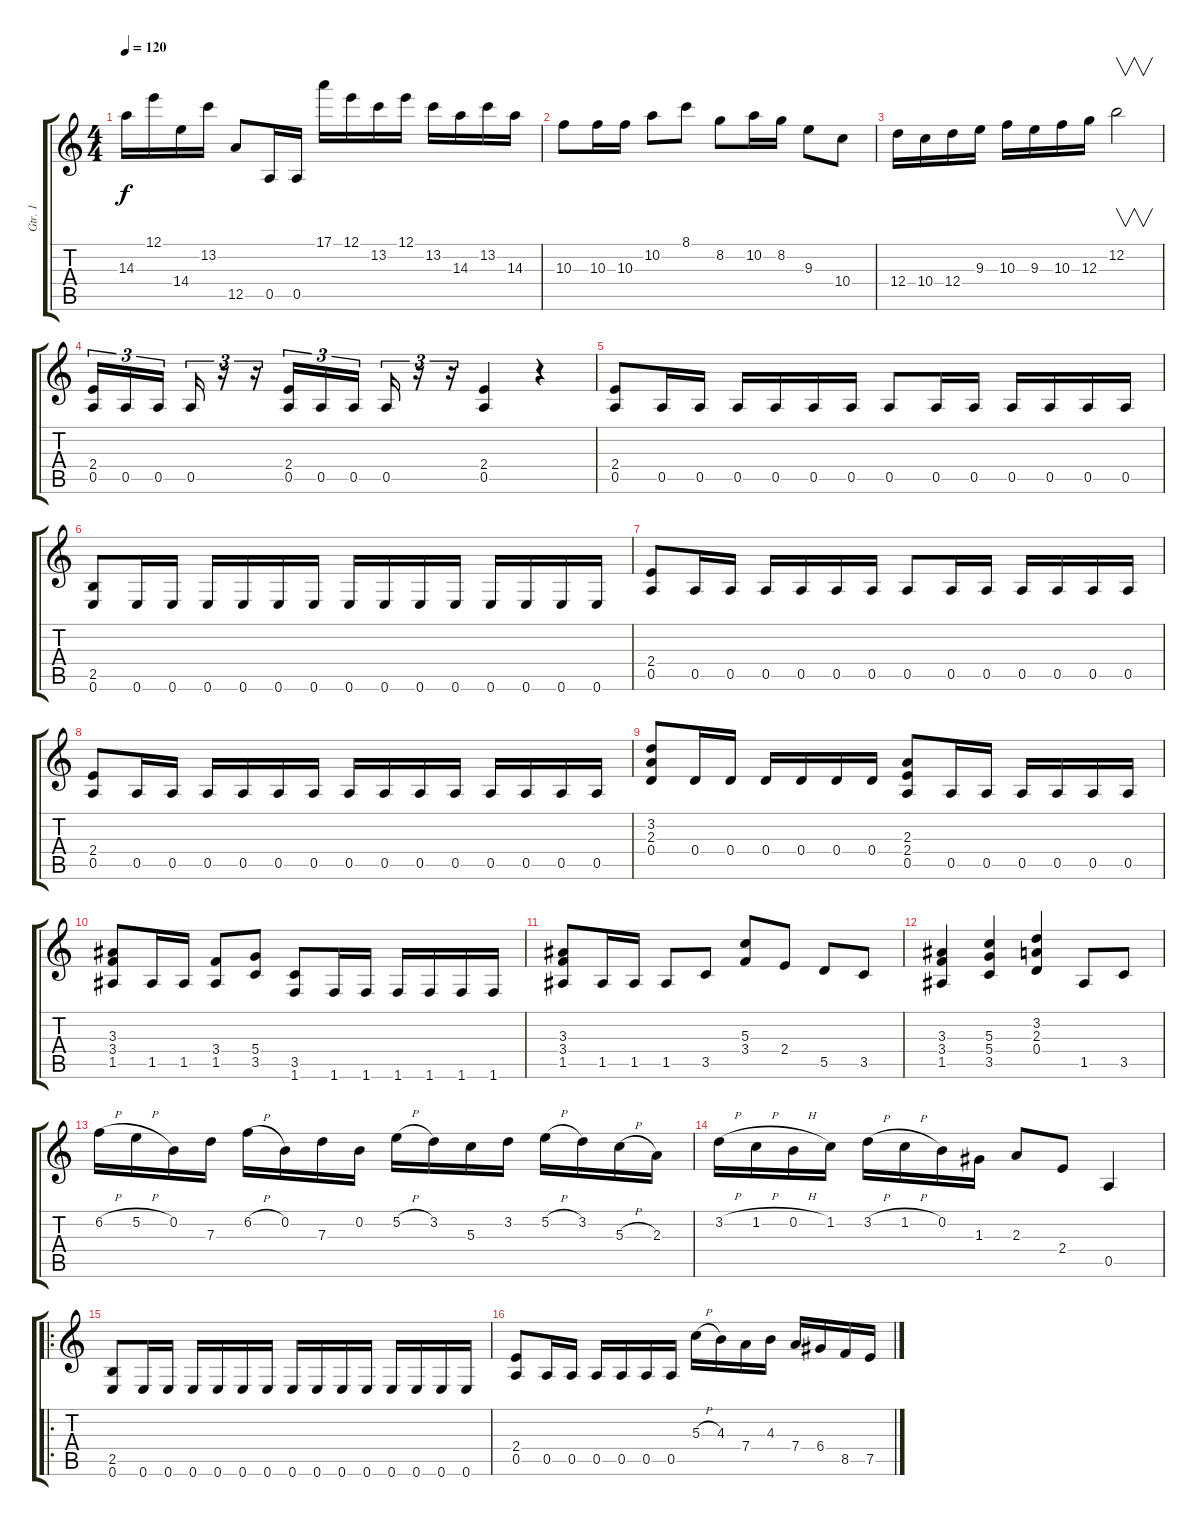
\track ("Gtr. 1" "Gtr. 1") {instrument overdrivenguitar}
\staff {score tabs}
\tuning (E4 B3 G3 D3 A2 E2) {hide}
\ts (4 4)
\tempo 120
\clef g2
\ks c
14.3.16{dy f} 12.1.16 14.4.16 13.2.16 12.5.8 0.5.16 0.5.16 17.1.16 12.1.16 13.2.16 12.1.16 13.2.16 14.3.16 13.2.16 14.3.16 |
10.3.8 10.3.16 10.3.16 10.2.8 8.1.8 8.2.8 10.2.16 8.2.16 9.3.8 10.4.8 |
12.4.16 10.4.16 12.4.16 9.3.16 10.3.16 9.3.16 10.3.16 12.3.16 12.2.2{v} |
(2.4 0.5).16{tu (3 2)} 0.5.16{tu (3 2)} 0.5.16{tu (3 2)} 0.5.16{tu (3 2)} r.16{tu (3 2)} r.16{tu (3 2)} (2.4 0.5).16{tu (3 2)} 0.5.16{tu (3 2)} 0.5.16{tu (3 2)} 0.5.16{tu (3 2)} r.16{tu (3 2)} r.16{tu (3 2)} (2.4 0.5).4 r.4 |
(2.4 0.5).8 0.5.16 0.5.16 0.5.16 0.5.16 0.5.16 0.5.16 0.5.8 0.5.16 0.5.16 0.5.16 0.5.16 0.5.16 0.5.16 |
(2.5 0.6).8 0.6.16 0.6.16 0.6.16 0.6.16 0.6.16 0.6.16 0.6.16 0.6.16 0.6.16 0.6.16 0.6.16 0.6.16 0.6.16 0.6.16 |
(2.4 0.5).8 0.5.16 0.5.16 0.5.16 0.5.16 0.5.16 0.5.16 0.5.8 0.5.16 0.5.16 0.5.16 0.5.16 0.5.16 0.5.16 |
(2.4 0.5).8 0.5.16 0.5.16 0.5.16 0.5.16 0.5.16 0.5.16 0.5.16 0.5.16 0.5.16 0.5.16 0.5.16 0.5.16 0.5.16 0.5.16 |
(3.2 2.3 0.4).8 0.4.16 0.4.16 0.4.16 0.4.16 0.4.16 0.4.16 (2.3 2.4 0.5).8 0.5.16 0.5.16 0.5.16 0.5.16 0.5.16 0.5.16 |
(3.3 3.4 1.5).8 1.5.16 1.5.16 (3.4 1.5).8 (5.4 3.5).8 (3.5 1.6).8 1.6.16 1.6.16 1.6.16 1.6.16 1.6.16 1.6.16 |
(3.3 3.4 1.5).8 1.5.16 1.5.16 1.5.8 3.5.8 (5.3 3.4).8 2.4.8 5.5.8 3.5.8 |
(3.3 3.4 1.5).4 (5.3 5.4 3.5).4 (3.2 2.3 0.4).4 1.5.8 3.5.8 |
6.2{h}.16 5.2{h}.16 0.2.16 7.3.16 6.2{h}.16 0.2.16 7.3.16 0.2.16 5.2{h}.16 3.2.16 5.3.16 3.2.16 5.2{h}.16 3.2.16 5.3{h}.16 2.3.16 |
3.2{h}.16 1.2{h}.16 0.2{h}.16 1.2.16 3.2{h}.16 1.2{h}.16 0.2.16 1.3.16 2.3.8 2.4.8 0.5.4 |
\ro
(2.5 0.6).8 0.6.16 0.6.16 0.6.16 0.6.16 0.6.16 0.6.16 0.6.16 0.6.16 0.6.16 0.6.16 0.6.16 0.6.16 0.6.16 0.6.16 |
(2.4 0.5).8 0.5.16 0.5.16 0.5.16 0.5.16 0.5.16 0.5.16 5.3{h}.16 4.3.16 7.4.16 4.3.16 7.4.16 6.4.16 8.5.16 7.5.16
